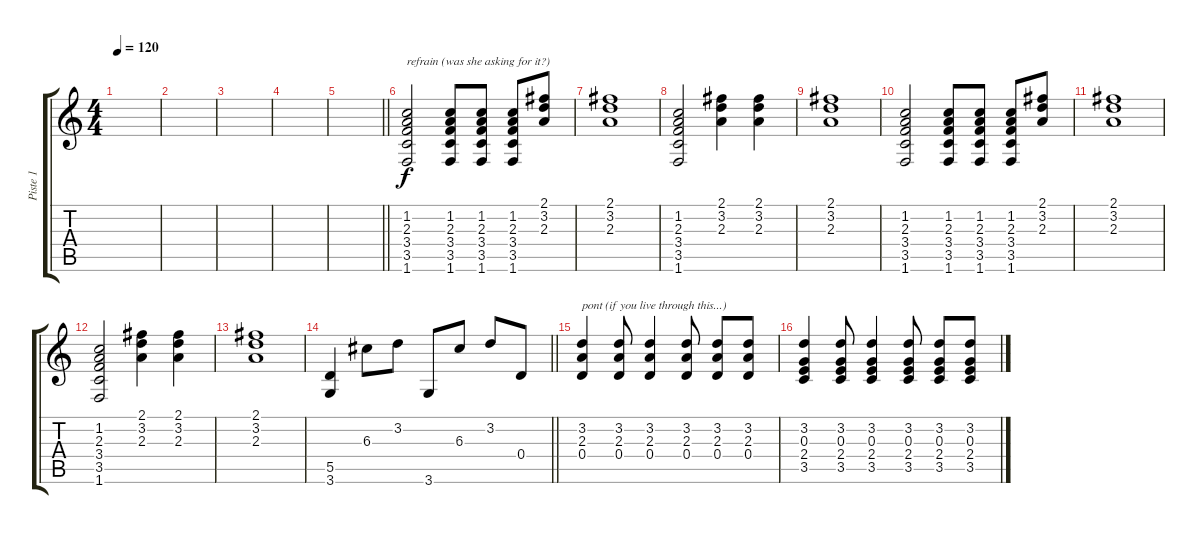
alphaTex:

\track ("Piste 1" "Piste 1") {instrument acousticguitarnylon}
\staff {score tabs}
\tuning (E4 B3 G3 D3 A2 E2) {hide}
\ts (4 4)
\tempo 120
\clef g2
\ks c
|
|
|
|
\barLineRight lightlight
|
(1.2 2.3 3.4 3.5 1.6).2{txt "refrain (was she asking for it?)"} (1.2 2.3 3.4 3.5 1.6).8 (1.2 2.3 3.4 3.5 1.6).8 (1.2 2.3 3.4 3.5 1.6).8 (2.1 3.2 2.3).8 |
(2.1 3.2 2.3).1 |
(1.2 2.3 3.4 3.5 1.6).2 (2.1 3.2 2.3).4 (2.1 3.2 2.3).4 |
(2.1 3.2 2.3).1 |
(1.2 2.3 3.4 3.5 1.6).2 (1.2 2.3 3.4 3.5 1.6).8 (1.2 2.3 3.4 3.5 1.6).8 (1.2 2.3 3.4 3.5 1.6).8 (2.1 3.2 2.3).8 |
(2.1 3.2 2.3).1 |
(1.2 2.3 3.4 3.5 1.6).2 (2.1 3.2 2.3).4 (2.1 3.2 2.3).4 |
(2.1 3.2 2.3).1 |
\barLineRight lightlight
(5.5 3.6).4 6.3.8 3.2.8 3.6.8 6.3.8 3.2.8 0.4.8 |
(3.2 2.3 0.4).4{txt "pont (if you live through this...)"} (3.2 2.3 0.4).8 (3.2 2.3 0.4).4 (3.2 2.3 0.4).8 (3.2 2.3 0.4).8 (3.2 2.3 0.4).8 |
(3.2 0.3 2.4 3.5).4 (3.2 0.3 2.4 3.5).8 (3.2 0.3 2.4 3.5).4 (3.2 0.3 2.4 3.5).8 (3.2 0.3 2.4 3.5).8 (3.2 0.3 2.4 3.5).8
